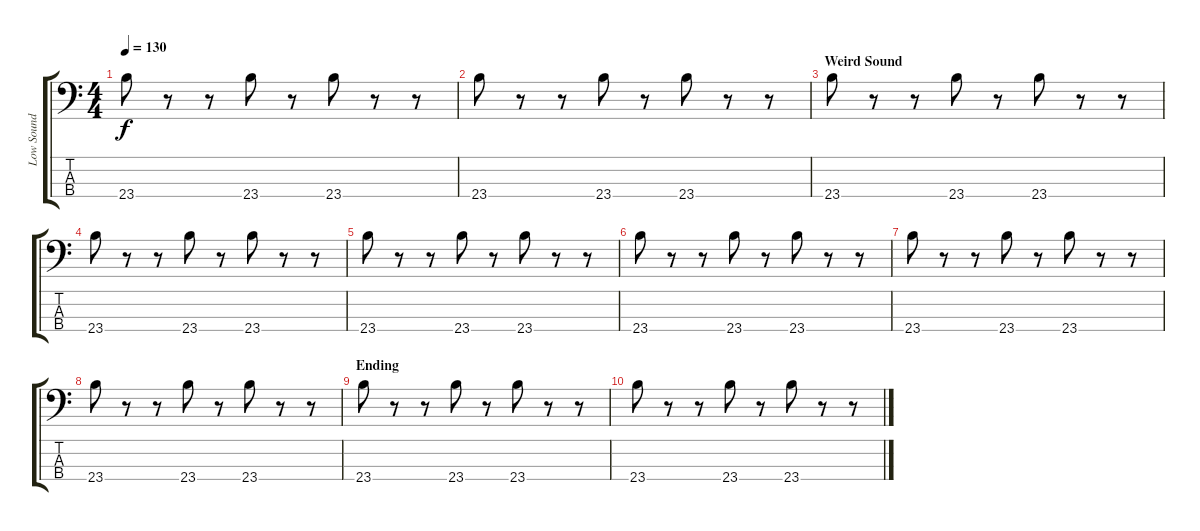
\track ("Low Sound" "Low Sound") {instrument fretlessbass}
\staff {score tabs}
\tuning (G2 D2 A1 C-1) {hide}
\ts (4 4)
\tempo 130
\clef f4
\ks c
23.4.8{dy f} r.8 r.8 23.4.8 r.8 23.4.8 r.8 r.8 |
23.4.8 r.8 r.8 23.4.8 r.8 23.4.8 r.8 r.8 |
\section ("" "Weird Sound")
23.4.8 r.8 r.8 23.4.8 r.8 23.4.8 r.8 r.8 |
23.4.8 r.8 r.8 23.4.8 r.8 23.4.8 r.8 r.8 |
23.4.8 r.8 r.8 23.4.8 r.8 23.4.8 r.8 r.8 |
23.4.8 r.8 r.8 23.4.8 r.8 23.4.8 r.8 r.8 |
23.4.8 r.8 r.8 23.4.8 r.8 23.4.8 r.8 r.8 |
23.4.8 r.8 r.8 23.4.8 r.8 23.4.8 r.8 r.8 |
\section ("" "Ending")
23.4.8 r.8 r.8 23.4.8 r.8 23.4.8 r.8 r.8 |
23.4.8 r.8 r.8 23.4.8 r.8 23.4.8 r.8 r.8
